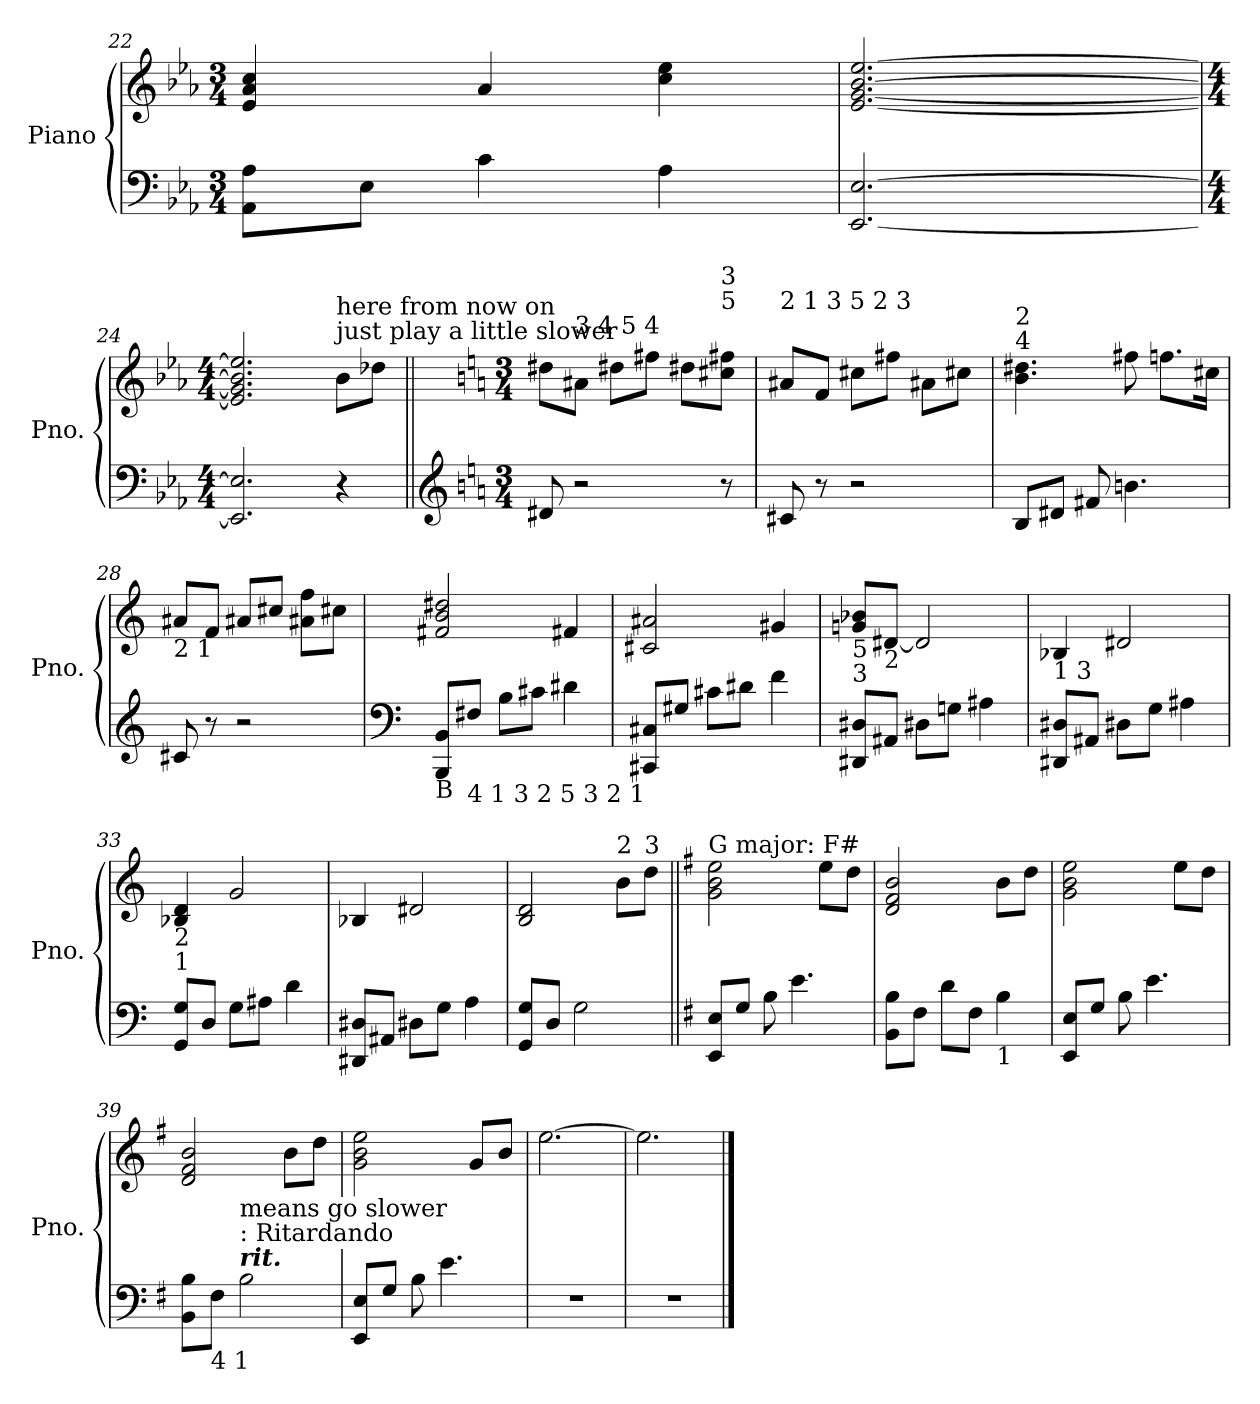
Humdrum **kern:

**kern	**kern
*part1	*part1
*staff2	*staff1
*I"Piano	*
*I'Pno.	*
*clefF4	*clefG2
*k[b-e-a-]	*k[b-e-a-]
*M3/4	*M3/4
=22	=22
8AA-\ 8A-\L	4e-/ 4a-/ 4cc/
8E-\J	.
4c\	4a-/
4A-\	4cc\ 4ee-\
=23	=23
[2.EE-/ [2.E-/	[2.e-/ [2.g/ [2.b-/ [2.ee-/
=24	=24
*M4/4	*M4/4
2.EE-/] 2.E-/]	2.e-/] 2.g/] 2.b-/] 2.ee-/]
!	!LO:TX:a:t=just play a little slower
!	!LO:TX:a:t=here from now on
4r	8b-\L
.	8dd-X\J
!!LO:LB:g=z
=25||	=25||
*clefG2	*
*k[]	*k[]
*M3/4	*M3/4
8d#X/	8dd#X\L
!	!LO:TX:a:t=3          4          5         4
2r	8a#X\J
.	8dd#X\L
.	8ff#X\J
.	8dd#X\L
!	!LO:TX:a:t=5
!	!LO:TX:a:t=3
8r	8cc#X\ 8ff#X\J
=26	=26
!	!LO:TX:a:t=2         1         3         5        2          3
8c#X/	8a#X/L
8r	8f/J
2r	8cc#X\L
.	8ff#X\J
.	8a#X\L
.	8cc#X\J
=27	=27
!	!LO:TX:a:t=4
!	!LO:TX:a:t=2
8B/L	4.b\ 4.dd#X\
8d#X/J	.
8f#X/	.
4.bn\	8ff#X\
.	8.ffn\L
.	16cc#X\Jk
!!LO:LB:g=z
=28	=28
!	!LO:TX:b:t=2      1
8c#X/	8a#X/L
8r	8f/J
2r	8a#X/L
.	8cc#X/J
.	8a#X\ 8ff\L
.	8cc#X\J
=29	=29
*clefF4	*
!LO:TX:b:t=B	!
8BBB/ 8BB/L	2f#X/ 2b/ 2dd#X/
!LO:TX:b:t=4      1     3      2                         5     3      2      1	!
8F#X/J	.
8B\L	.
8c#X\J	.
4d#X\	4f#X/
=30	=30
8CC#X/ 8C#X/L	2c#X/ 2a#X/
8G#X/J	.
8c#X\L	.
8d#X\J	.
4f\	4g#X/
=31	=31
!	!LO:TX:b:t=5
!	!LO:TX:b:t=3
8DD#X/ 8D#X/L	8gn/ 8b-X/L
!	!LO:TX:b:t=2
8AA#X/J	[8d#X/J
8D#X\L	2d#/]
8Gn\J	.
4A#X\	.
!!LO:LB:g=z
=32	=32
!	!LO:TX:b:t=1                3
8DD#X/ 8D#X/L	4B-X/
8AA#X/J	.
8D#X\L	2d#X/
8G\J	.
4A#X\	.
=33	=33
!	!LO:TX:b:t=2
!	!LO:TX:b:t=1
8GG/ 8G/L	4B-X/ 4d/
8D/J	.
8G\L	2g/
8A#X\J	.
4d\	.
=34	=34
8DD#X/ 8D#X/L	4B-X/
8AA#X/J	.
8D#X\L	2d#X/
8G\J	.
4A\	.
=35	=35
8GG/ 8G/L	2B/ 2d/
8D/J	.
2G\	.
!	!LO:TX:a:t=2
.	8b\L
!	!LO:TX:a:t=3
.	8dd\J
!!LO:LB:g=z
=36||	=36||
*k[f#]	*k[f#]
!	!LO:TX:a:t=G major&colon; F#
8EE/ 8E/L	2g\ 2b\ 2ee\
8G/J	.
8B\	.
4.e\	.
.	8ee\L
.	8dd\J
=37	=37
8BB\ 8B\L	2d/ 2f#/ 2b/
8F#\J	.
8d\L	.
8F#\J	.
!LO:TX:b:t=1	!
4B\	8b\L
.	8dd\J
=38	=38
8EE/ 8E/L	2g\ 2b\ 2ee\
8G/J	.
8B\	.
4.e\	.
.	8ee\L
.	8dd\J
=39	=39
8BB\ 8B\L	2d/ 2f#/ 2b/
!LO:TX:b:t=4       1	!
8F#\J	.
!LO:TX:a:Bi:t=rit.	!
!LO:TX:a:t=&colon; Ritardando	!
!LO:TX:a:t=means go slower	!
2B\	.
.	8b\L
.	8dd\J
!!LO:LB:g=z
=40	=40
8EE/ 8E/L	2g\ 2b\ 2ee\
8G/J	.
8B\	.
4.e\	.
.	8g/L
.	8b/J
=41	=41
2.r	[2.ee\
=42	=42
2.r	2.ee\]
==	==
*-	*-
